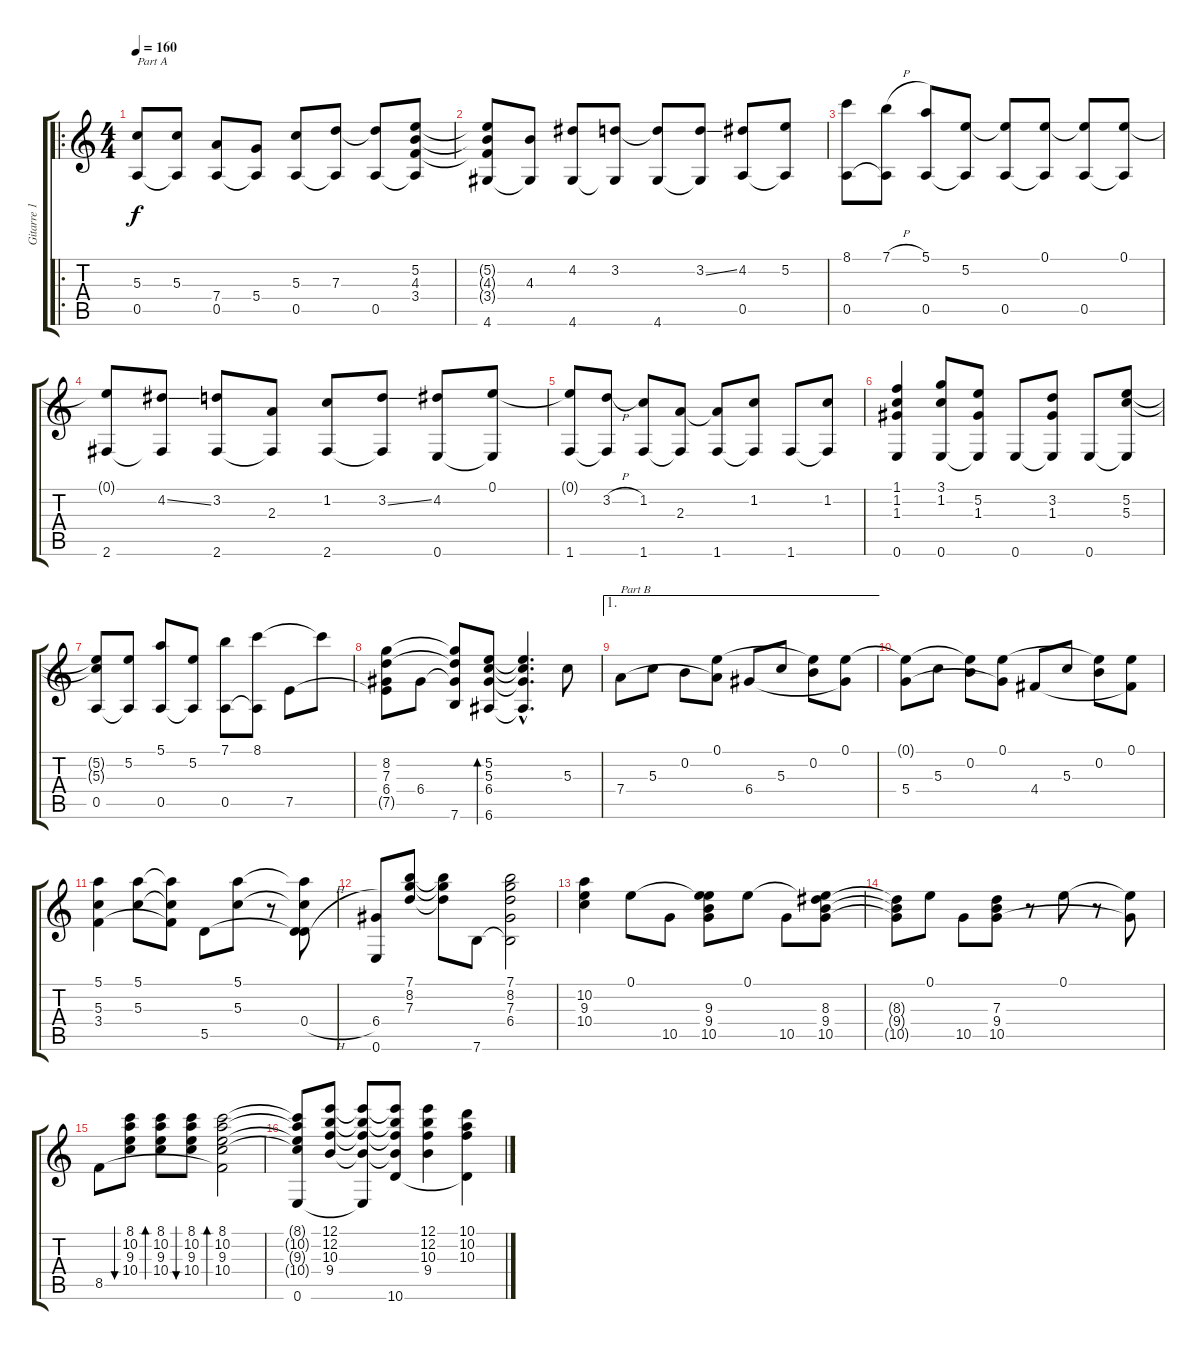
\track ("Gitarre 1" "Gitarre 1") {instrument acousticguitarsteel}
\staff {score tabs}
\tuning (E4 B3 G3 D3 A2 E2) {hide}
\ro
\ts (4 4)
\tempo 160
\clef g2
\ks c
(5.3{t} 0.5).8{txt "Part A" dy f} (5.3 0.5{t}).8 (7.4 0.5).8 (5.4 0.5{t}).8 (5.3 0.5).8 (7.3 0.5{t}).8 (7.3{t} 0.5).8 (5.2 4.3 3.4 0.5{t}).8 |
(5.2{t} 4.3{t} 3.4{t} 4.6).8 (4.3 4.6{t}).8 (4.2 4.6).8 (3.2 4.6{t}).8 (3.2{t} 4.6).8 (3.2{ss} 4.6{t}).8 (4.2 0.5).8 (5.2 0.5{t}).8 |
(8.1 0.5).8 (7.1{h} 0.5{t}).8 (5.1 0.5).8 (5.2 0.5{t}).8 (5.2{t} 0.5).8 (0.1 0.5{t}).8 (0.1{t} 0.5).8 (0.1 0.5{t}).8 |
(0.1{t} 2.6).8 (4.2{ss} 2.6{t}).8 (3.2 2.6).8 (2.3 2.6{t}).8 (1.2 2.6).8 (3.2{ss} 2.6{t}).8 (4.2 0.6).8 (0.1 0.6{t}).8 |
(0.1{t} 1.6).8 (3.2{h} 1.6{t}).8 (1.2 1.6).8 (2.3 1.6{t}).8 (2.3{t} 1.6).8 (1.2 1.6{t}).8 1.6.8 (1.2 1.6{t}).8 |
(1.1 1.2 1.3 0.6).4 (3.1 1.2 0.6).8 (5.2 1.3 0.6{t}).8 0.6.8 (3.2 1.3 0.6{t}).8 0.6.8 (5.2 5.3 0.6{t}).8 |
(5.2{t} 5.3{t} 0.5).8 (5.2 0.5{t}).8 (5.1 0.5).8 (5.2 0.5{t}).8 (7.1 0.5).8 (8.1 0.5{t}).8 7.5.8 8.1{t}.8 |
(8.2 7.3 6.4 7.5{t}).8 6.4.8 (8.2{t} 7.3{t} 6.4{t} 7.6).8 (5.2 5.3 6.4 6.6).8{bd 120} (5.2{hac t} 5.3{hac t} 6.4{hac t} 6.6{hac t}).4{d} 5.3.8 |
\ae 1
7.4.8{txt "Part B"} 5.3.8 0.2.8 (0.1 7.4{t}).8 6.4.8 5.3.8 (0.1{t} 0.2).8 (0.1 6.4{t}).8 |
(0.1{t} 5.4).8 5.3.8 (0.1{t} 0.2).8 (0.1 5.4{t}).8 4.4.8 5.3.8 (0.1{t} 0.2).8 (0.1 4.4{t}).8 |
(5.1 5.3 3.4).4 (5.1 5.3).8 (5.1{t} 5.3{t} 3.4{t}).8 5.5.8 (5.1 5.3).8 r.8 (5.1{t} 5.3{t} 0.4{h} 5.5{t}).8 |
(6.4 0.6).8 (7.1 8.2 7.3).8 (7.1{t} 8.2{t} 7.3{t}).8 7.6.8 (7.1 8.2 7.3 6.4 7.6{t}).2 |
(10.2 9.3 10.4).4 0.1.8 10.5.8 (0.1{t} 9.3 9.4 10.5).8 0.1.8 10.5.8 (0.1{t} 8.3 9.4 10.5).8 |
(8.3{t} 9.4{t} 10.5{t}).8 0.1.8 10.5.8 (7.3 9.4 10.5).8 r.8 0.1.8 r.8 (0.1{t} 10.5{t}).8 |
8.5.8 (8.1 10.2 9.3 10.4).8{bu 120} (8.1 10.2 9.3 10.4).8{bd 120} (8.1 10.2 9.3 10.4).8{bu 120} (8.1 10.2 9.3 10.4 8.5{t}).2{bd 120} |
(8.1{t} 10.2{t} 9.3{t} 10.4{t} 0.6).8 (12.1 12.2 10.3 9.4).8 (12.1{t} 12.2{t} 10.3{t} 9.4{t} 0.6{t}).8 (12.1{t} 12.2{t} 10.3{t} 9.4{t} 10.6).8 (12.1 12.2 10.3 9.4).4 (10.1 10.2 10.3 10.6{t}).4
